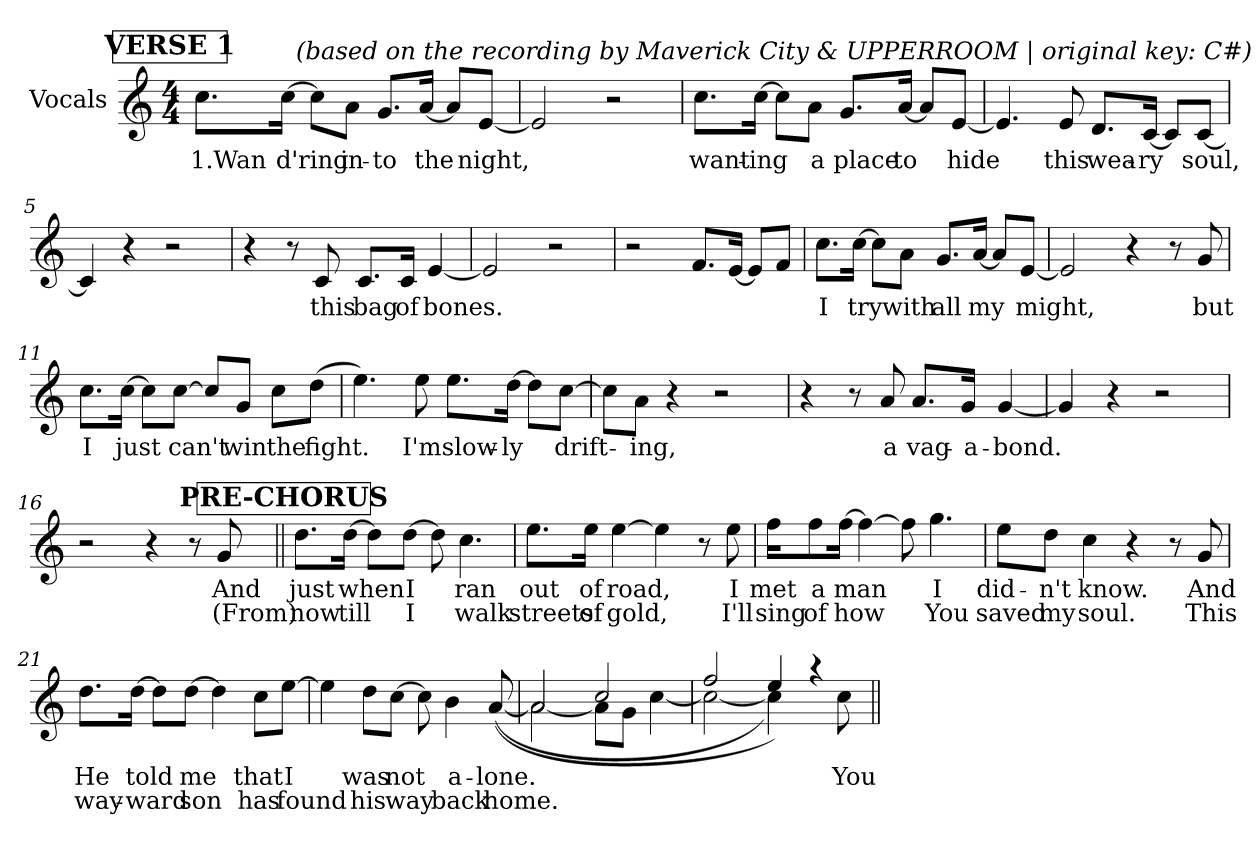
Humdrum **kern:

**kern	**text	**text
*part1	*part1	*part1
*staff1	*staff1	*staff1
*I"Vocals	*	*
*clefG2	*	*
*k[]	*	*
*C:	*	*
*M4/4	*	*
*MM130	*	*
!!LO:REH:place=s1:a:B:t=VERSE 1
=1	=1	=1
!	!LO:LY:b	!
*^	*	*
8.cc\L	8..ryy	1.Wan­	.
!	!	!LO:LY:b	!
[16cc\Jk	.	d'ring	.
!	!LO:TX:a:i:t=(based on the recording by Maverick City & UPPERROOM | original key&colon; C#)	!	!
.	2ryy	.	.
8cc\L]	.	.	.
!	!	!LO:LY:b	!
8a\J	.	in-	.
!	!	!LO:LY:b	!
8.g/L	.	-to	.
!	!	!LO:LY:b	!
[16a/Jk	.	the	.
.	4ryy	.	.
8a/L]	.	.	.
!	!	!LO:LY:b	!
[8e/J	.	night,	.
.	32ryy	.	.
*v	*v	*	*
=2	=2	=2
2e/]	.	.
2r	.	.
=3	=3	=3
!	!LO:LY:b	!
8.cc\L	want-	.
!	!LO:LY:b	!
[16cc\Jk	-ing	.
8cc\L]	.	.
!	!LO:LY:b	!
8a\J	a	.
!	!LO:LY:b	!
8.g/L	place	.
!	!LO:LY:b	!
[16a/Jk	to	.
8a/L]	.	.
!	!LO:LY:b	!
[8e/J	hide	.
!!LO:LB:g=z
=4	=4	=4
4.e/]	.	.
!	!LO:LY:b	!
8e/	this	.
!	!LO:LY:b	!
8.d/L	wea-	.
!	!LO:LY:b	!
[16c/Jk	-ry	.
8c/L]	.	.
!	!LO:LY:b	!
[8c/J	soul,	.
=5	=5	=5
4c/]	.	.
4r	.	.
2r	.	.
=6	=6	=6
4r	.	.
8r	.	.
!	!LO:LY:b	!
8c/	this	.
!	!LO:LY:b	!
8.c/L	bag	.
!	!LO:LY:b	!
16c/Jk	of	.
!	!LO:LY:b	!
[4e/	bones.	.
=7	=7	=7
2e/]	.	.
2r	.	.
=8	=8	=8
2r	.	.
8.f!/L	.	.
[16e!/Jk	.	.
8e!/L]	.	.
8f!/J	.	.
!!LO:LB:g=z
=9	=9	=9
!	!LO:LY:b	!
8.cc\L	I	.
!	!LO:LY:b	!
[16cc\Jk	try	.
8cc\L]	.	.
!	!LO:LY:b	!
8a\J	with	.
!	!LO:LY:b	!
8.g/L	all	.
!	!LO:LY:b	!
[16a/Jk	my	.
8a/L]	.	.
!	!LO:LY:b	!
[8e/J	might,	.
=10	=10	=10
2e/]	.	.
4r	.	.
8r	.	.
!	!LO:LY:b	!
8g/	but	.
=11	=11	=11
!	!LO:LY:b	!
8.cc\L	I	.
!	!LO:LY:b	!
[16cc\Jk	just	.
8cc\L]	.	.
!	!LO:LY:b	!
[8cc\J	can't	.
8cc/L]	.	.
!	!LO:LY:b	!
8g/J	win	.
!	!LO:LY:b	!
8cc\L	the	.
!	!LO:LY:b	!
(>8dd\J	fight.	.
!!LO:LB:g=z
=12	=12	=12
4.ee\)	.	.
!	!LO:LY:b	!
8ee\	I'm	.
!	!LO:LY:b	!
8.ee\L	slow-	.
!	!LO:LY:b	!
[16dd\Jk	-ly	.
8dd\L]	.	.
!	!LO:LY:b	!
[8cc\J	drift-	.
=13	=13	=13
8cc\L]	.	.
!	!LO:LY:b	!
8a\J	-ing,	.
4r	.	.
2r	.	.
=14	=14	=14
4r	.	.
8r	.	.
!	!LO:LY:b	!
8a/	a	.
!	!LO:LY:b	!
8.a/L	vag-	.
!	!LO:LY:b	!
16g/Jk	-a-	.
!	!LO:LY:b	!
[4g/	-bond.	.
=15	=15	=15
4g/]	.	.
4r	.	.
2r	.	.
=16	=16	=16
2r	.	.
4r	.	.
8r	.	.
!	!LO:LY:b	!LO:LY:b
8g/	And	(From)
!!LO:LB:g=z
!!LO:REH:place=s1:a:B:t=PRE-CHORUS
=17||	=17||	=17||
!	!LO:LY:b	!LO:LY:b
8.dd\L	just	now
!	!LO:LY:b	!LO:LY:b
[16dd\Jk	when	till
8dd\L]	.	.
!	!LO:LY:b	!LO:LY:b
[8dd\J	I	I
8dd\]	.	.
!	!LO:LY:b	!LO:LY:b
4.cc\	ran	walk
=18	=18	=18
!	!LO:LY:b	!LO:LY:b
8.ee\L	out	streets
!	!LO:LY:b	!LO:LY:b
16ee\Jk	of	of
!	!LO:LY:b	!LO:LY:b
[4ee\	road,	gold,
4ee\]	.	.
8r	.	.
!	!LO:LY:b	!LO:LY:b
8ee\	I	I'll
=19	=19	=19
!	!LO:LY:b	!LO:LY:b
16ff\KL	met	sing
!	!LO:LY:b	!LO:LY:b
8ff\	a	of
!	!LO:LY:b	!LO:LY:b
[16ff\Jk	man	how
4ff\_	.	.
8ff\]	.	.
!	!LO:LY:b	!LO:LY:b
4.gg\	I	You
!!LO:LB:g=z
=20	=20	=20
!	!LO:LY:b	!LO:LY:b
8ee\L	did-	saved
!	!LO:LY:b	!LO:LY:b
8dd\J	-n't	my
!	!LO:LY:b	!LO:LY:b
4cc\	know.	soul.
4r	.	.
8r	.	.
!	!LO:LY:b	!LO:LY:b
8g/	And	This
=21	=21	=21
!	!LO:LY:b	!LO:LY:b
8.dd\L	He	way-
!	!LO:LY:b	!LO:LY:b
[16dd\Jk	told	-ward
8dd\L]	.	.
!	!LO:LY:b	!LO:LY:b
[8dd\J	me	son
4dd\]	.	.
!	!LO:LY:b	!LO:LY:b
8cc\L	that	has
!	!LO:LY:b	!LO:LY:b
[8ee\J	I	found
=22	=22	=22
4ee\]	.	.
!	!LO:LY:b	!LO:LY:b
8dd\L	was	his
!	!LO:LY:b	!LO:LY:b
[8cc\J	not	way
8cc\]	.	.
!	!LO:LY:b	!LO:LY:b
4b\	a-	back
!	!LO:LY:b	!LO:LY:b
(>(<[8a/	-lone.	home.
!!LO:PB:g=z
=23	=23	=23
*^	*	*
2a/	2a\_	.	.
2cc!/	8a\L]	.	.
.	8g\J	.	.
.	[<4cc\	.	.
=24	=24	=24	=24
2ff!/	2cc\_	.	.
4ee!/)	4cc\])	.	.
4r	8ryy	.	.
!	!	!LO:LY:b	!
.	8cc\	You	.
*v	*v	*	*
=||	=||	=||
*-	*-	*-
